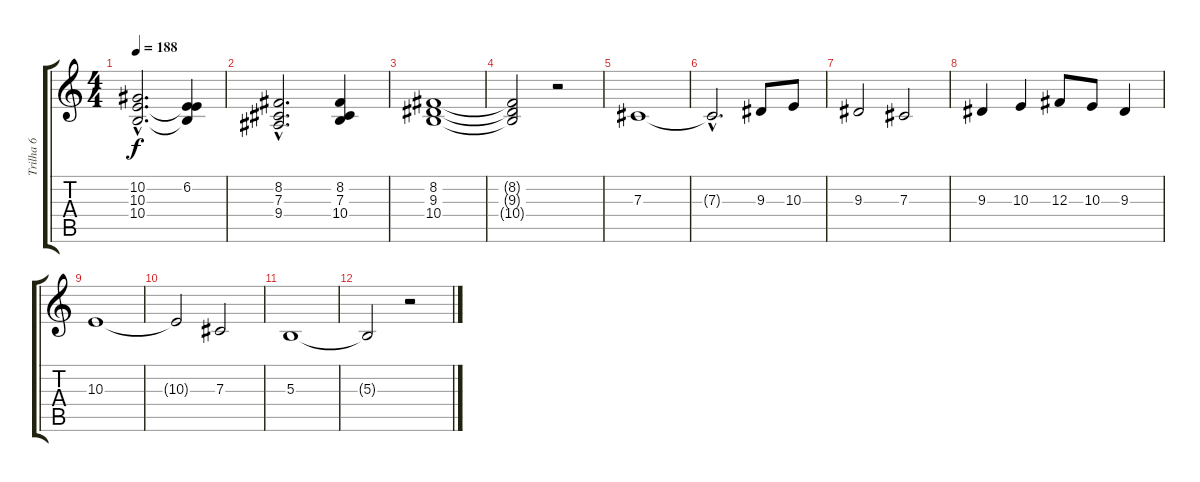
\track ("Trilha 6" "Trilha 6") {instrument synthstrings1}
\staff {score tabs}
\tuning (Eb4 Bb3 Gb3 Db3 Ab2 Eb2) {hide}
\ts (4 4)
\tempo 188
\clef g2
\ks c
(10.2{hac} 10.3{hac} 10.4{hac}).2{d dy f} (6.2 10.3{t} 10.4{t}).4 |
(8.2{hac} 7.3{hac} 9.4{hac}).2{d} (8.2 7.3 10.4).4 |
(8.2 9.3 10.4).1 |
(8.2{t} 9.3{t} 10.4{t}).2 r.2 |
7.3.1 |
7.3{hac t}.2{d} 9.3.8 10.3.8 |
9.3.2 7.3.2 |
9.3.4 10.3.4 12.3.8 10.3.8 9.3.4 |
10.3.1 |
10.3{t}.2 7.3.2 |
5.3.1 |
5.3{t}.2 r.2
